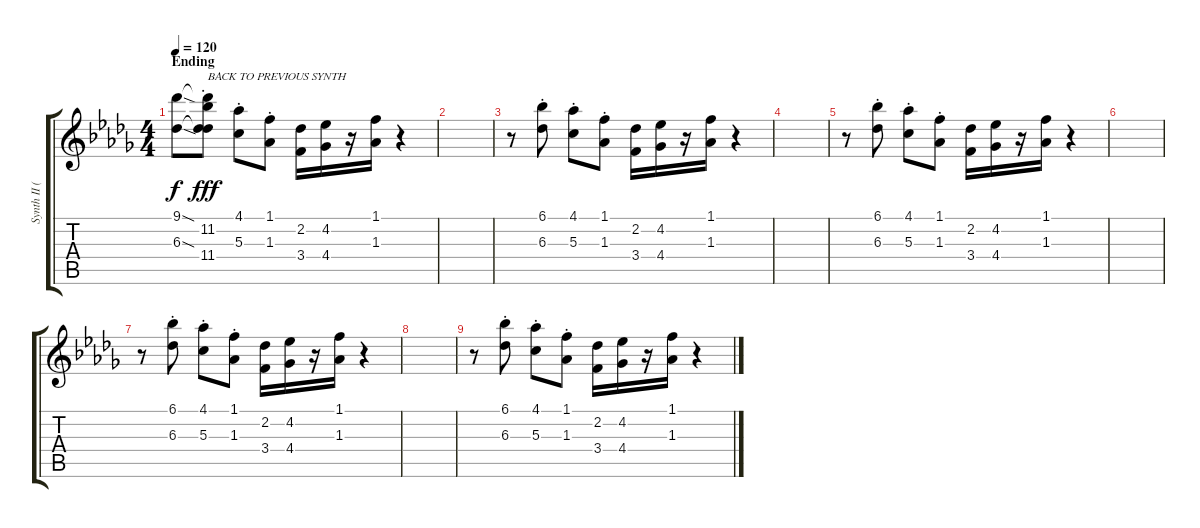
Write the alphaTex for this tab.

\track ("Synth II (Kotobuki Tsumugi)" "Synth II (") {instrument lead2sawtooth}
\staff {score tabs}
\tuning (E5 B4 G4 D4 A3 E3) {hide}
\ts (4 4)
\section ("" "Ending")
\tempo 120
\clef g2
\ks db
(9.1{sod} 6.3{sod}).8{dy f} (9.1{t} 11.2{st} 6.3{t} 11.4{st}).8{txt "BACK TO PREVIOUS SYNTH" dy fff instrument lead2sawtooth} (4.1{st} 5.3{st}).8 (1.1{st} 1.3{st}).8 (2.2 3.4).16 (4.2 4.4).16 r.16 (1.1 1.3).16 r.4 |
|
r.8 (6.1{st} 6.3{st}).8 (4.1{st} 5.3{st}).8 (1.1{st} 1.3{st}).8 (2.2 3.4).16 (4.2 4.4).16 r.16 (1.1 1.3).16 r.4 |
|
r.8 (6.1{st} 6.3{st}).8 (4.1{st} 5.3{st}).8 (1.1{st} 1.3{st}).8 (2.2 3.4).16 (4.2 4.4).16 r.16 (1.1 1.3).16 r.4 |
|
r.8 (6.1{st} 6.3{st}).8 (4.1{st} 5.3{st}).8 (1.1{st} 1.3{st}).8 (2.2 3.4).16 (4.2 4.4).16 r.16 (1.1 1.3).16 r.4 |
|
r.8 (6.1{st} 6.3{st}).8 (4.1{st} 5.3{st}).8 (1.1{st} 1.3{st}).8 (2.2 3.4).16 (4.2 4.4).16 r.16 (1.1 1.3).16 r.4
